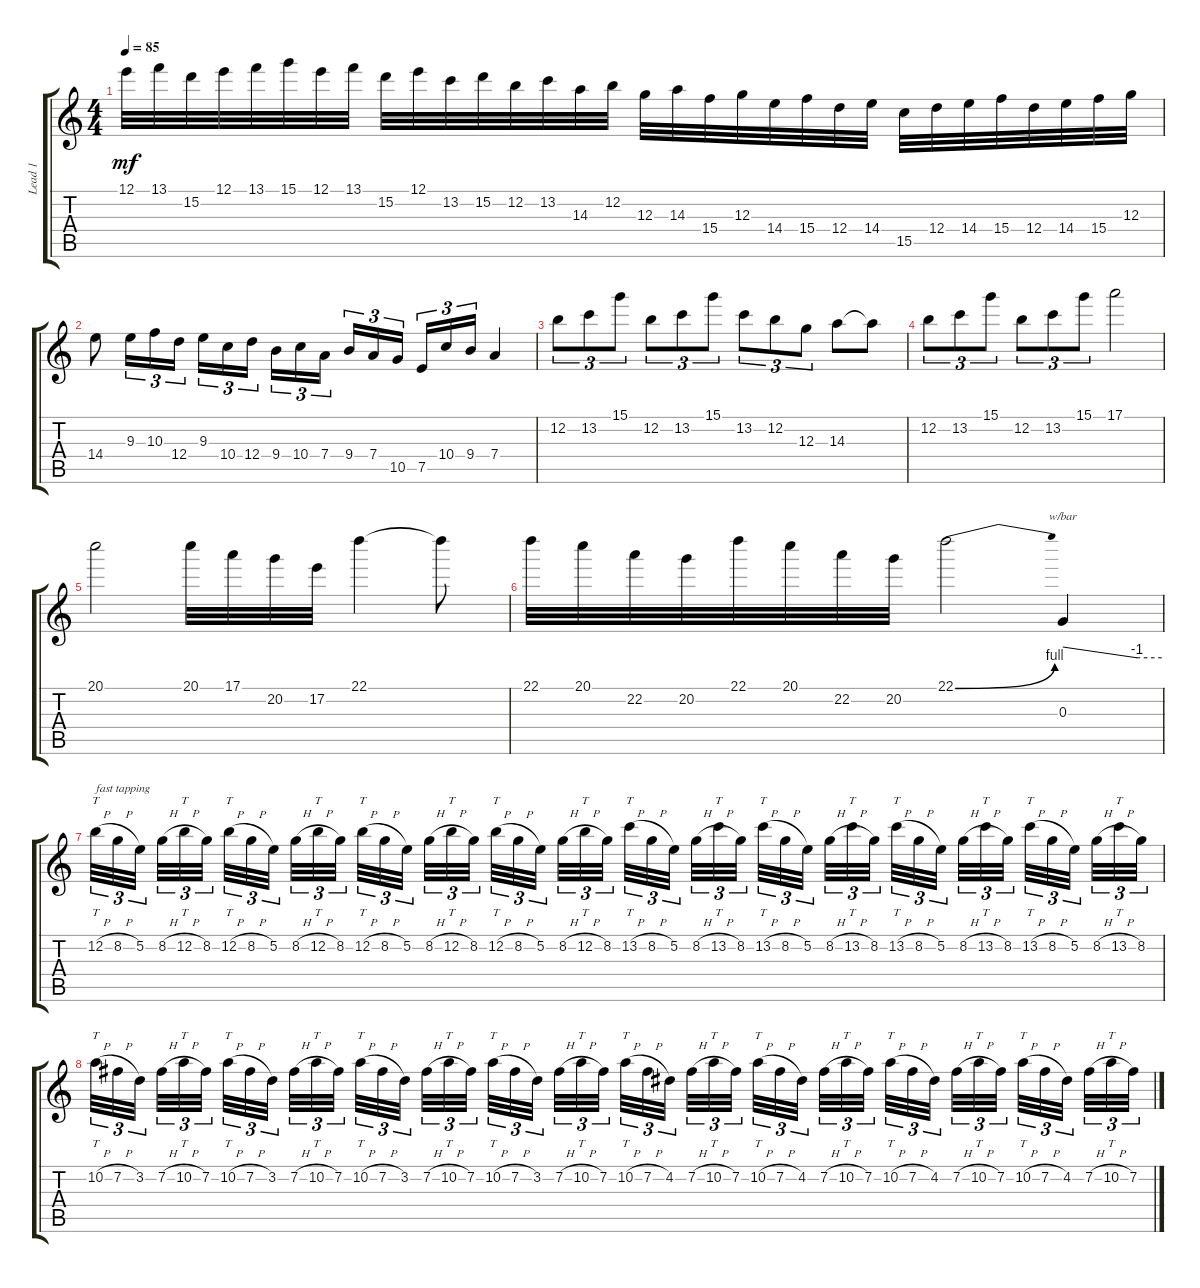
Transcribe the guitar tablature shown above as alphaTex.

\track ("Lead 1" "Lead 1") {instrument distortionguitar}
\staff {score tabs}
\tuning (E4 B3 G3 D3 A2 E2) {hide}
\ts (4 4)
\tempo 85
\clef g2
\ks c
12.1.32{dy mf} 13.1.32 15.2.32 12.1.32 13.1.32 15.1.32 12.1.32 13.1.32 15.2.32 12.1.32 13.2.32 15.2.32 12.2.32 13.2.32 14.3.32 12.2.32 12.3.32 14.3.32 15.4.32 12.3.32 14.4.32 15.4.32 12.4.32 14.4.32 15.5.32 12.4.32 14.4.32 15.4.32 12.4.32 14.4.32 15.4.32 12.3.32 |
14.4.8 9.3.16{tu (3 2)} 10.3.16{tu (3 2)} 12.4.16{tu (3 2)} 9.3.16{tu (3 2)} 10.4.16{tu (3 2)} 12.4.16{tu (3 2) beam splitsecondary} 9.4.16{tu (3 2)} 10.4.16{tu (3 2)} 7.4.16{tu (3 2)} 9.4.16{tu (3 2)} 7.4.16{tu (3 2)} 10.5.16{tu (3 2) beam splitsecondary} 7.5.16{tu (3 2)} 10.4.16{tu (3 2)} 9.4.16{tu (3 2)} 7.4.4 |
12.2.8{tu (3 2)} 13.2.8{tu (3 2)} 15.1.8{tu (3 2)} 12.2.8{tu (3 2)} 13.2.8{tu (3 2)} 15.1.8{tu (3 2)} 13.2.8{tu (3 2)} 12.2.8{tu (3 2)} 12.3.8{tu (3 2)} 14.3.8 14.3{t}.8 |
12.2.8{tu (3 2)} 13.2.8{tu (3 2)} 15.1.8{tu (3 2)} 12.2.8{tu (3 2)} 13.2.8{tu (3 2)} 15.1.8{tu (3 2)} 17.1.2 |
20.1.2 20.1.32 17.1.32 20.2.32 17.2.32 22.1.4 22.1{t}.8 |
22.1.32 20.1.32 22.2.32 20.2.32 22.1.32 20.1.32 22.2.32 20.2.32 22.1{be (bend 0 0 60 4)}.2 0.3.4{tbe (custom default 0 0 45 -4 60 -4)} |
12.2{h}.32{tt tu (3 2) txt "fast tapping"} 8.2{h}.32{tu (3 2)} 5.2.32{tu (3 2) beam splitsecondary} 8.2{h}.32{tu (3 2)} 12.2{h}.32{tt tu (3 2)} 8.2.32{tu (3 2) beam splitsecondary} 12.2{h}.32{tt tu (3 2)} 8.2{h}.32{tu (3 2)} 5.2.32{tu (3 2) beam splitsecondary} 8.2{h}.32{tu (3 2)} 12.2{h}.32{tt tu (3 2)} 8.2.32{tu (3 2)} 12.2{h}.32{tt tu (3 2)} 8.2{h}.32{tu (3 2)} 5.2.32{tu (3 2) beam splitsecondary} 8.2{h}.32{tu (3 2)} 12.2{h}.32{tt tu (3 2)} 8.2.32{tu (3 2) beam splitsecondary} 12.2{h}.32{tt tu (3 2)} 8.2{h}.32{tu (3 2)} 5.2.32{tu (3 2) beam splitsecondary} 8.2{h}.32{tu (3 2)} 12.2{h}.32{tt tu (3 2)} 8.2.32{tu (3 2)} 13.2{h}.32{tt tu (3 2)} 8.2{h}.32{tu (3 2)} 5.2.32{tu (3 2) beam splitsecondary} 8.2{h}.32{tu (3 2)} 13.2{h}.32{tt tu (3 2)} 8.2.32{tu (3 2) beam splitsecondary} 13.2{h}.32{tt tu (3 2)} 8.2{h}.32{tu (3 2)} 5.2.32{tu (3 2) beam splitsecondary} 8.2{h}.32{tu (3 2)} 13.2{h}.32{tt tu (3 2)} 8.2.32{tu (3 2)} 13.2{h}.32{tt tu (3 2)} 8.2{h}.32{tu (3 2)} 5.2.32{tu (3 2) beam splitsecondary} 8.2{h}.32{tu (3 2)} 13.2{h}.32{tt tu (3 2)} 8.2.32{tu (3 2) beam splitsecondary} 13.2{h}.32{tt tu (3 2)} 8.2{h}.32{tu (3 2)} 5.2.32{tu (3 2) beam splitsecondary} 8.2{h}.32{tu (3 2)} 13.2{h}.32{tt tu (3 2)} 8.2.32{tu (3 2)} |
10.2{h}.32{tt tu (3 2)} 7.2{h}.32{tu (3 2)} 3.2.32{tu (3 2) beam splitsecondary} 7.2{h}.32{tu (3 2)} 10.2{h}.32{tt tu (3 2)} 7.2.32{tu (3 2) beam splitsecondary} 10.2{h}.32{tt tu (3 2)} 7.2{h}.32{tu (3 2)} 3.2.32{tu (3 2) beam splitsecondary} 7.2{h}.32{tu (3 2)} 10.2{h}.32{tt tu (3 2)} 7.2.32{tu (3 2)} 10.2{h}.32{tt tu (3 2)} 7.2{h}.32{tu (3 2)} 3.2.32{tu (3 2) beam splitsecondary} 7.2{h}.32{tu (3 2)} 10.2{h}.32{tt tu (3 2)} 7.2.32{tu (3 2) beam splitsecondary} 10.2{h}.32{tt tu (3 2)} 7.2{h}.32{tu (3 2)} 3.2.32{tu (3 2) beam splitsecondary} 7.2{h}.32{tu (3 2)} 10.2{h}.32{tt tu (3 2)} 7.2.32{tu (3 2)} 10.2{h}.32{tt tu (3 2)} 7.2{h}.32{tu (3 2)} 4.2.32{tu (3 2) beam splitsecondary} 7.2{h}.32{tu (3 2)} 10.2{h}.32{tt tu (3 2)} 7.2.32{tu (3 2) beam splitsecondary} 10.2{h}.32{tt tu (3 2)} 7.2{h}.32{tu (3 2)} 4.2.32{tu (3 2) beam splitsecondary} 7.2{h}.32{tu (3 2)} 10.2{h}.32{tt tu (3 2)} 7.2.32{tu (3 2)} 10.2{h}.32{tt tu (3 2)} 7.2{h}.32{tu (3 2)} 4.2.32{tu (3 2) beam splitsecondary} 7.2{h}.32{tu (3 2)} 10.2{h}.32{tt tu (3 2)} 7.2.32{tu (3 2) beam splitsecondary} 10.2{h}.32{tt tu (3 2)} 7.2{h}.32{tu (3 2)} 4.2.32{tu (3 2) beam splitsecondary} 7.2{h}.32{tu (3 2)} 10.2{h}.32{tt tu (3 2)} 7.2.32{tu (3 2)}
